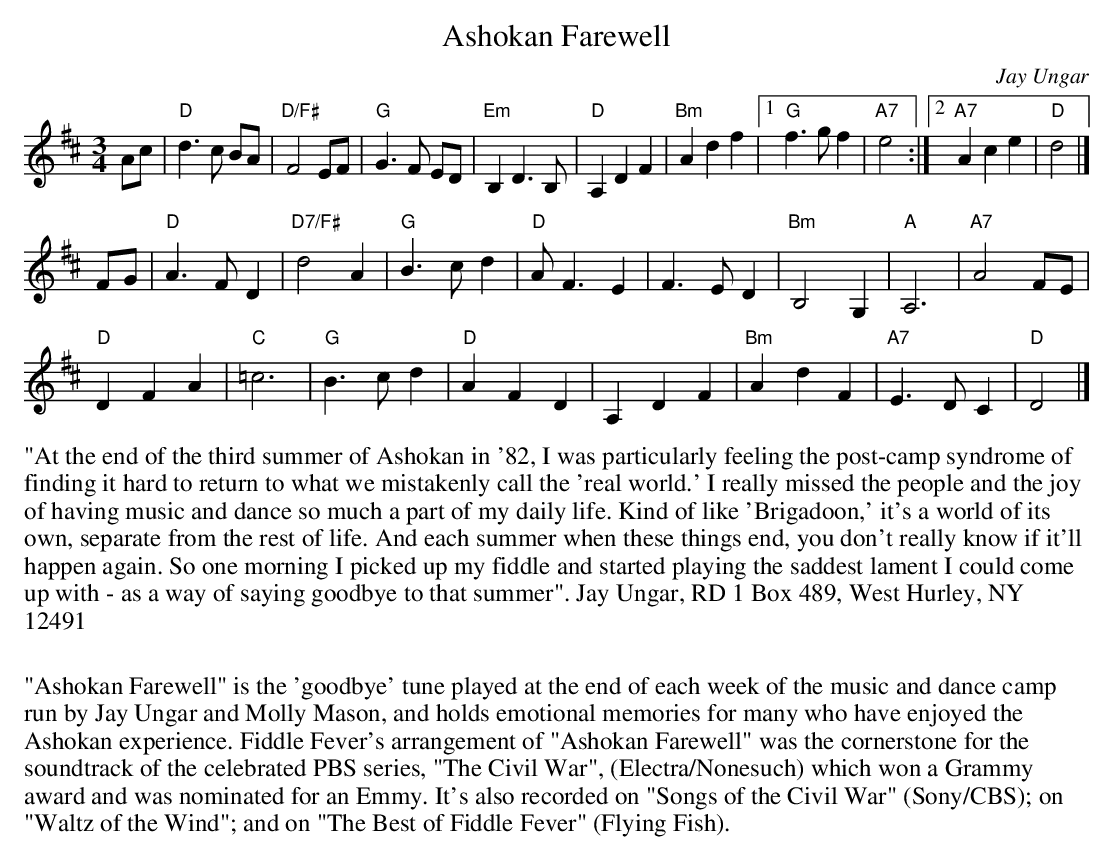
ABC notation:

X:1
T: Ashokan Farewell
C: Jay Ungar
M: 3/4
L: 1/4
K: D
A/c/ |\
"D"d>c B/A/ | "D/F#"F2 E/F/ | "G"G>F E/D/ | "Em"B, D> B, | "D"A,DF | "Bm"Adf |1 "G"f>gf | "A7"e2 :|2 "A7"Ace | "D"d2 |]
F/G/ |\
"D"A>FD | "D7/F#"d2A | "G"B>cd | "D"A<FE | F>ED | "Bm"B,2 G, | "A"A,3 | "A7"A2 F/E/ |
"D"DFA |\
"C"=c3 | "G"B>cd | "D"AFD | A,DF | "Bm"AdF | "A7"E>DC | "D"D2 |]
